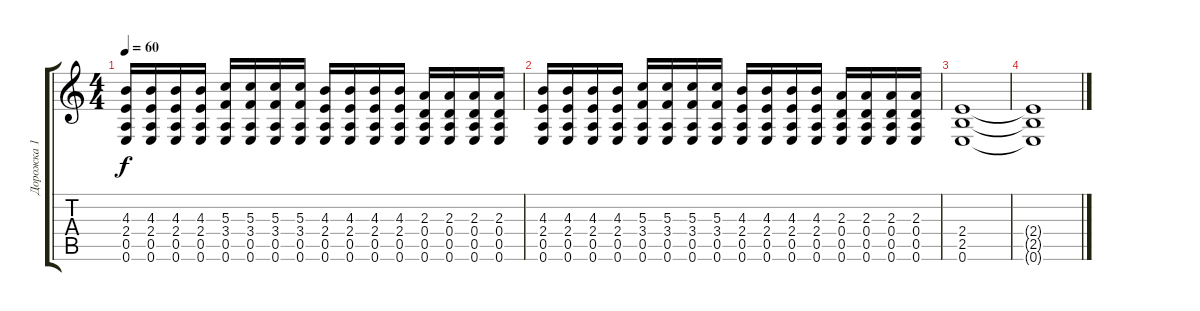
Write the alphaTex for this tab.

\track ("Дорожка 1" "Дорожка 1") {instrument distortionguitar}
\staff {score tabs}
\tuning (E4 B3 G3 D3 A2 E2) {hide}
\ts (4 4)
\tempo 60
\clef g2
\ks c
(4.3 2.4 0.5 0.6).16{dy f} (4.3 2.4 0.5 0.6).16 (4.3 2.4 0.5 0.6).16 (4.3 2.4 0.5 0.6).16 (5.3 3.4 0.5 0.6).16 (5.3 3.4 0.5 0.6).16 (5.3 3.4 0.5 0.6).16 (5.3 3.4 0.5 0.6).16 (4.3 2.4 0.5 0.6).16 (4.3 2.4 0.5 0.6).16 (4.3 2.4 0.5 0.6).16 (4.3 2.4 0.5 0.6).16 (2.3 0.4 0.5 0.6).16 (2.3 0.4 0.5 0.6).16 (2.3 0.4 0.5 0.6).16 (2.3 0.4 0.5 0.6).16 |
(4.3 2.4 0.5 0.6).16 (4.3 2.4 0.5 0.6).16 (4.3 2.4 0.5 0.6).16 (4.3 2.4 0.5 0.6).16 (5.3 3.4 0.5 0.6).16 (5.3 3.4 0.5 0.6).16 (5.3 3.4 0.5 0.6).16 (5.3 3.4 0.5 0.6).16 (4.3 2.4 0.5 0.6).16 (4.3 2.4 0.5 0.6).16 (4.3 2.4 0.5 0.6).16 (4.3 2.4 0.5 0.6).16 (2.3 0.4 0.5 0.6).16 (2.3 0.4 0.5 0.6).16 (2.3 0.4 0.5 0.6).16 (2.3 0.4 0.5 0.6).16 |
(2.4 2.5 0.6).1 |
(2.4{t} 2.5{t} 0.6{t}).1
